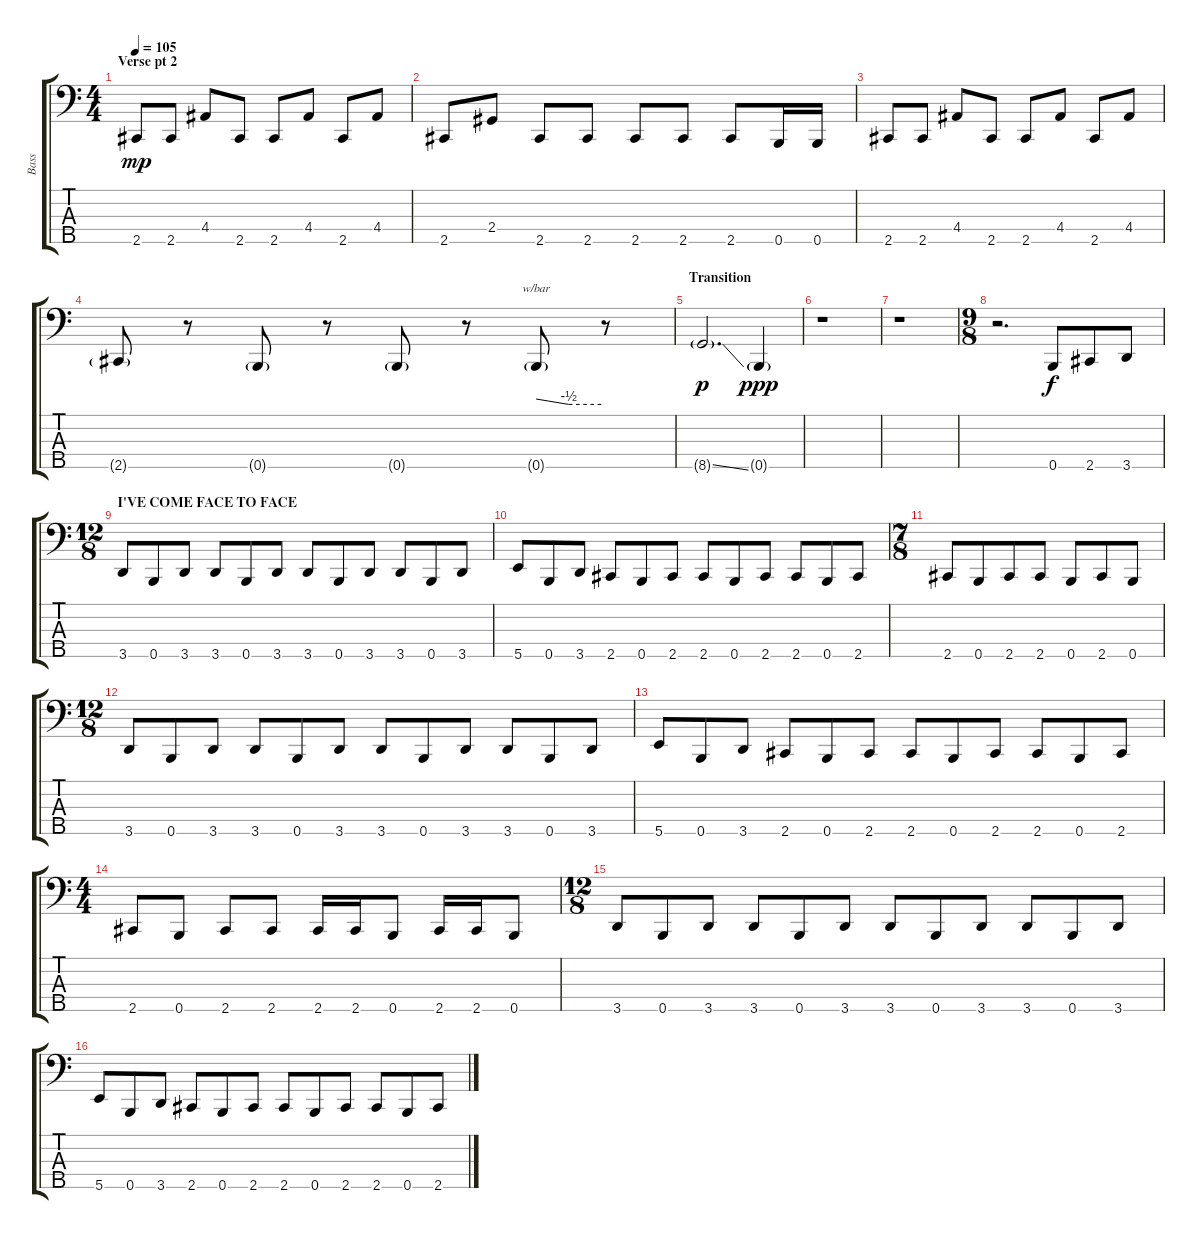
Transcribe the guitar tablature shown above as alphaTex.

\track ("Bass" "Bass") {instrument electricbassfinger}
\staff {score tabs}
\tuning (B2 Gb2 B1 Gb1 B0) {hide}
\ts (4 4)
\section ("" "Verse pt 2")
\tempo 105
\clef f4
\ks c
2.5.8{dy mp} 2.5.8 4.4.8 2.5.8 2.5.8 4.4.8 2.5.8 4.4.8 |
2.5.8 2.4.8 2.5.8 2.5.8 2.5.8 2.5.8 2.5.8 0.5.16 0.5.16 |
2.5.8 2.5.8 4.4.8 2.5.8 2.5.8 4.4.8 2.5.8 4.4.8 |
2.5{g}.8 r.8 0.5{g}.8 r.8 0.5{g}.8 r.8 0.5{g}.8{tbe (custom default 0 0 30 -2 60 -2)} r.8 |
\section ("" "Transition")
8.5{ss g}.2{d dy p} 0.5{g}.4{dy ppp} |
r.1 |
r.1 |
\ts (9 8)
r.2{d} 0.5.8{dy f} 2.5.8 3.5.8 |
\ts (12 8)
\section ("" "I'VE COME FACE TO FACE")
3.5.8 0.5.8 3.5.8 3.5.8 0.5.8 3.5.8 3.5.8 0.5.8 3.5.8 3.5.8 0.5.8 3.5.8 |
5.5.8 0.5.8 3.5.8 2.5.8 0.5.8 2.5.8 2.5.8 0.5.8 2.5.8 2.5.8 0.5.8 2.5.8 |
\ts (7 8)
2.5.8 0.5.8 2.5.8 2.5.8 0.5.8 2.5.8 0.5.8 |
\ts (12 8)
3.5.8 0.5.8 3.5.8 3.5.8 0.5.8 3.5.8 3.5.8 0.5.8 3.5.8 3.5.8 0.5.8 3.5.8 |
5.5.8 0.5.8 3.5.8 2.5.8 0.5.8 2.5.8 2.5.8 0.5.8 2.5.8 2.5.8 0.5.8 2.5.8 |
\ts (4 4)
2.5.8 0.5.8 2.5.8 2.5.8 2.5.16 2.5.16 0.5.8 2.5.16 2.5.16 0.5.8 |
\ts (12 8)
3.5.8 0.5.8 3.5.8 3.5.8 0.5.8 3.5.8 3.5.8 0.5.8 3.5.8 3.5.8 0.5.8 3.5.8 |
5.5.8 0.5.8 3.5.8 2.5.8 0.5.8 2.5.8 2.5.8 0.5.8 2.5.8 2.5.8 0.5.8 2.5.8
